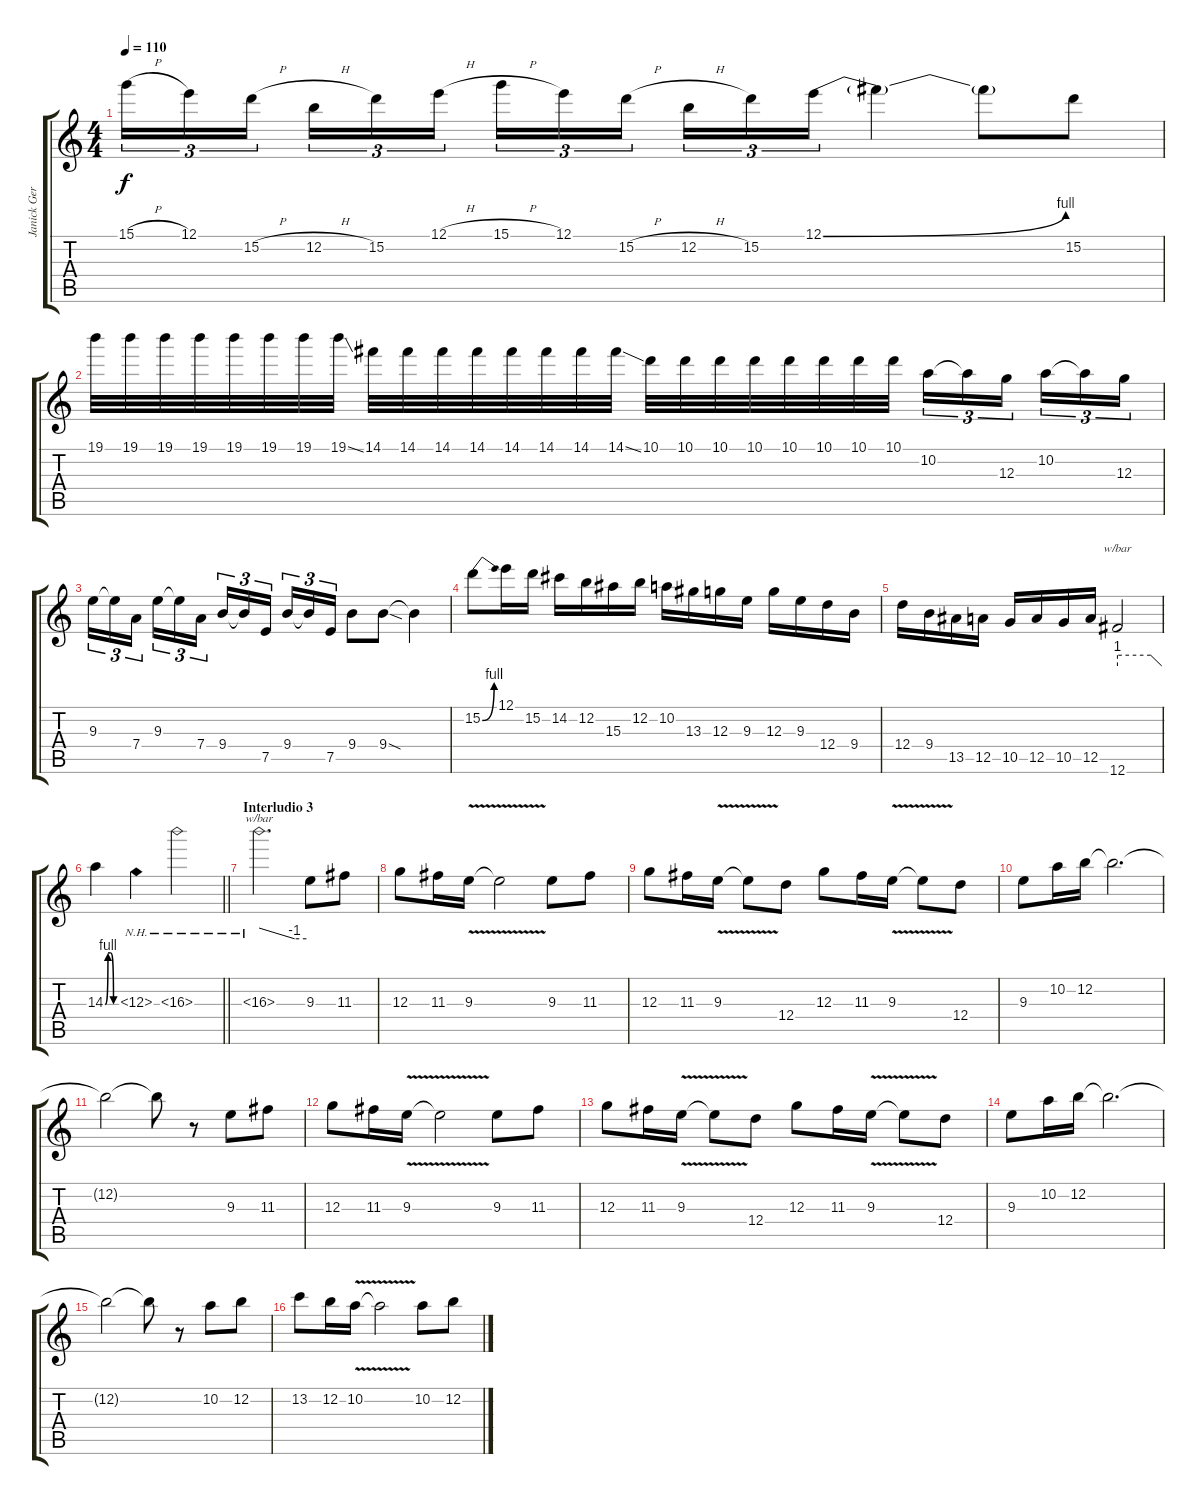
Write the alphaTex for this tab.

\track ("Janick Gers" "Janick Ger") {instrument overdrivenguitar}
\staff {score tabs}
\tuning (E4 B3 G3 D3 A2 E2) {hide}
\ts (4 4)
\tempo 110
\clef g2
\ks c
15.1{h}.16{tu (3 2) dy f} 12.1.16{tu (3 2)} 15.2{h}.16{tu (3 2) beam splitsecondary} 12.2{h}.16{tu (3 2)} 15.2.16{tu (3 2)} 12.1{h}.16{tu (3 2)} 15.1{h}.16{tu (3 2)} 12.1.16{tu (3 2)} 15.2{h}.16{tu (3 2) beam splitsecondary} 12.2{h}.16{tu (3 2)} 15.2.16{tu (3 2)} 12.1{be (bend 0 0 60 4)}.16{tu (3 2)} 12.1{t}.4 12.1{t}.8 15.2.8 |
19.1.32 19.1.32 19.1.32 19.1.32 19.1.32 19.1.32 19.1.32 19.1{ss}.32 14.1.32 14.1.32 14.1.32 14.1.32 14.1.32 14.1.32 14.1.32 14.1{ss}.32 10.1.32 10.1.32 10.1.32 10.1.32 10.1.32 10.1.32 10.1.32 10.1.32 10.2.16{tu (3 2)} 10.2{t}.16{tu (3 2)} 12.3.16{tu (3 2) beam splitsecondary} 10.2.16{tu (3 2)} 10.2{t}.16{tu (3 2)} 12.3.16{tu (3 2)} |
9.3.16{tu (3 2)} 9.3{t}.16{tu (3 2)} 7.4.16{tu (3 2) beam splitsecondary} 9.3.16{tu (3 2)} 9.3{t}.16{tu (3 2)} 7.4.16{tu (3 2)} 9.4.16{tu (3 2)} 9.4{t}.16{tu (3 2)} 7.5.16{tu (3 2) beam splitsecondary} 9.4.16{tu (3 2)} 9.4{t}.16{tu (3 2)} 7.5.16{tu (3 2)} 9.4.8 9.4{sod}.8 9.4{t}.4 |
15.2{be (bend 0 0 60 4)}.8 12.1.16 15.2.16 14.2.16 12.2.16 15.3.16 12.2.16 10.2.16 13.3.16 12.3.16 9.3.16 12.3.16 9.3.16 12.4.16 9.4.16 |
12.4.16 9.4.16 13.5.16 12.5.16 10.5.16 12.5.16 10.5.16 12.5.16 12.6.2{tbe (custom default 0 4 45 4 60 0)} |
\barLineRight lightlight
14.3{be (custom 0 0 15 4 30 4 45 0 60 0)}.4 12.3{nh}.4 16.3{nh}.2 |
\section ("" "Interludio 3")
16.3{nh}.2{d tbe (custom default 0 0 45 -4 60 -4)} 9.3.8{volume 11} 11.3.8 |
12.3.8{volume 11} 11.3.16 9.3{v}.16 9.3{t}.2 9.3.8 11.3.8 |
12.3.8 11.3.16 9.3{v}.16 9.3{t}.8 12.4.8 12.3.8 11.3.16 9.3{v}.16 9.3{t}.8 12.4.8 |
9.3.8 10.2.16 12.2.16 12.2{t}.2{d} |
12.2{t}.2 12.2{t}.8 r.8 9.3.8 11.3.8 |
12.3.8 11.3.16 9.3{v}.16 9.3{t}.2 9.3.8 11.3.8 |
12.3.8 11.3.16 9.3{v}.16 9.3{t}.8 12.4.8 12.3.8 11.3.16 9.3{v}.16 9.3{t}.8 12.4.8 |
9.3.8 10.2.16 12.2.16 12.2{t}.2{d} |
12.2{t}.2 12.2{t}.8 r.8 10.2.8 12.2.8 |
13.2.8 12.2.16 10.2{v}.16 10.2{t}.2 10.2.8 12.2.8
